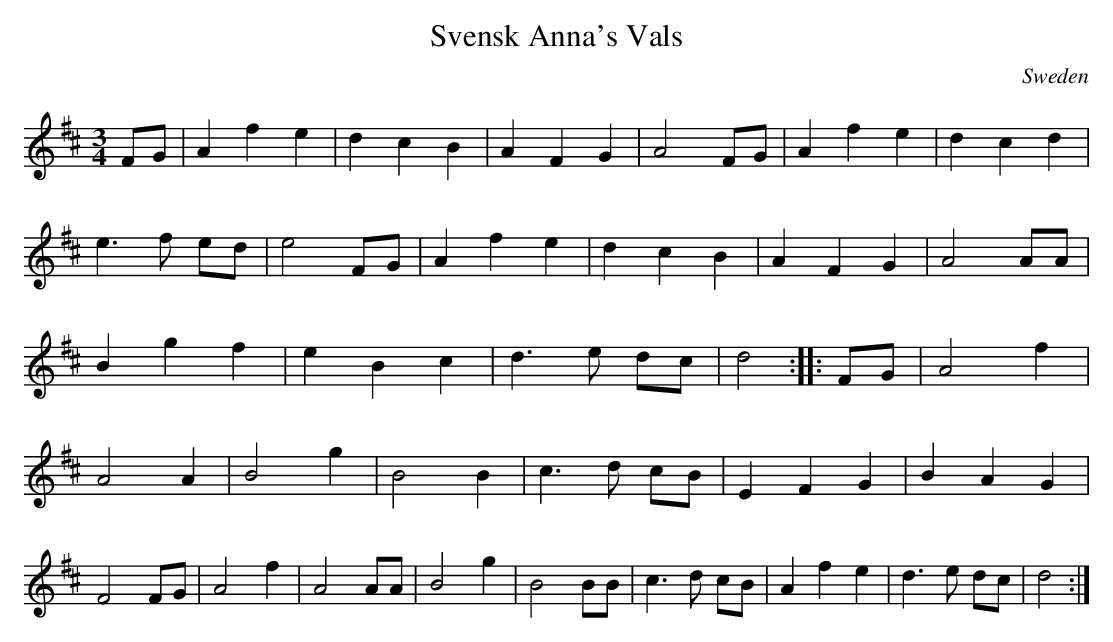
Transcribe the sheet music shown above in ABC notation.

X:1
T:Svensk Anna's Vals
O:Sweden
O:Scotland
M:3/4
K:D
FG|\
A2f2e2 | d2c2B2 | A2F2G2 | A4 FG | \
A2f2e2 | d2c2d2 | e3f ed | e4 FG |\
A2f2e2 | d2c2B2 | A2F2G2 | A4 AA |\
B2g2f2 | e2B2c2 | d3e dc | d4 :: FG |\
A4 f2 | A4 A2 |  B4 g2 | B4 B2 | \
c3d cB | E2F2G2 |  B2A2G2 | F4 FG |\
A4 f2 | A4 AA | B4 g2 | B4 BB |\
c3d cB | A2 f2 e2 | d3e dc | d4 :|**
